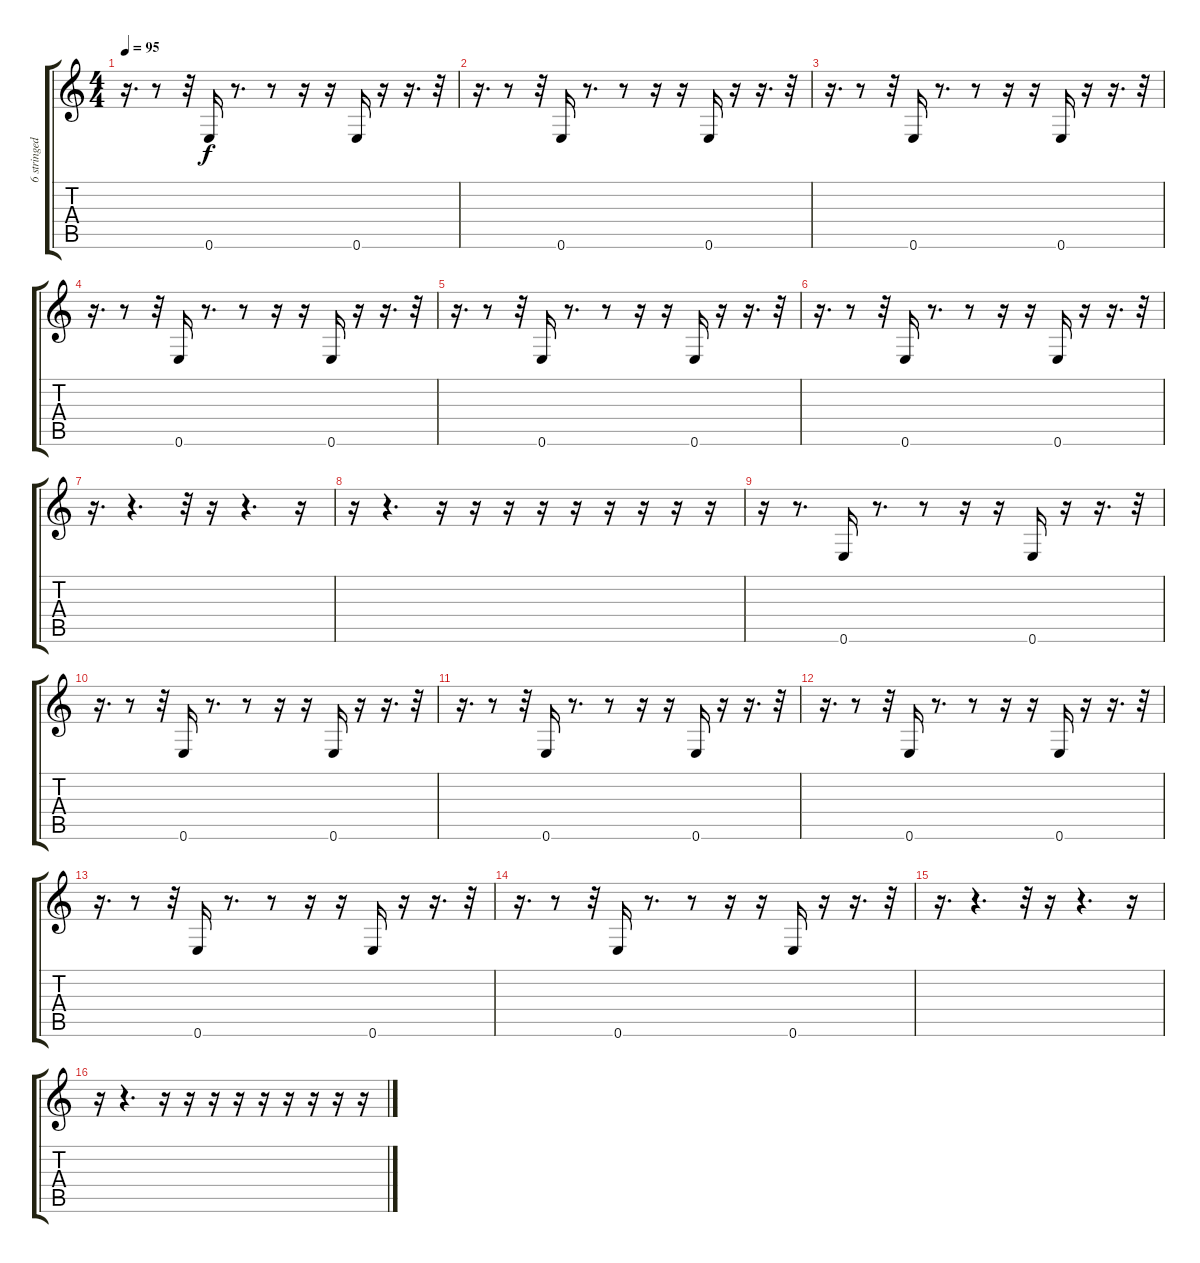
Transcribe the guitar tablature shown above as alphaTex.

\track ("6 stringed Bass" "6 stringed") {instrument electricbassfinger}
\staff {score tabs}
\tuning (E4 B3 G3 D3 A2 E2) {hide}
\ts (4 4)
\tempo 95
\clef g2
\ks c
r.16{d dy f} r.8 r.32 0.6.16 r.8{d} r.8 r.16 r.16 0.6.16 r.16 r.16{d} r.32 |
r.16{d} r.8 r.32 0.6.16 r.8{d} r.8 r.16 r.16 0.6.16 r.16 r.16{d} r.32 |
r.16{d} r.8 r.32 0.6.16 r.8{d} r.8 r.16 r.16 0.6.16 r.16 r.16{d} r.32 |
r.16{d} r.8 r.32 0.6.16 r.8{d} r.8 r.16 r.16 0.6.16 r.16 r.16{d} r.32 |
r.16{d} r.8 r.32 0.6.16 r.8{d} r.8 r.16 r.16 0.6.16 r.16 r.16{d} r.32 |
r.16{d} r.8 r.32 0.6.16 r.8{d} r.8 r.16 r.16 0.6.16 r.16 r.16{d} r.32 |
r.16{d} r.4{d} r.32 r.16 r.4{d} r.16 |
r.16 r.4{d} r.16 r.16 r.16 r.16 r.16 r.16 r.16 r.16 r.16 |
r.16 r.8{d} 0.6.16 r.8{d} r.8 r.16 r.16 0.6.16 r.16 r.16{d} r.32 |
r.16{d} r.8 r.32 0.6.16 r.8{d} r.8 r.16 r.16 0.6.16 r.16 r.16{d} r.32 |
r.16{d} r.8 r.32 0.6.16 r.8{d} r.8 r.16 r.16 0.6.16 r.16 r.16{d} r.32 |
r.16{d} r.8 r.32 0.6.16 r.8{d} r.8 r.16 r.16 0.6.16 r.16 r.16{d} r.32 |
r.16{d} r.8 r.32 0.6.16 r.8{d} r.8 r.16 r.16 0.6.16 r.16 r.16{d} r.32 |
r.16{d} r.8 r.32 0.6.16 r.8{d} r.8 r.16 r.16 0.6.16 r.16 r.16{d} r.32 |
r.16{d} r.4{d} r.32 r.16 r.4{d} r.16 |
r.16 r.4{d} r.16 r.16 r.16 r.16 r.16 r.16 r.16 r.16 r.16
